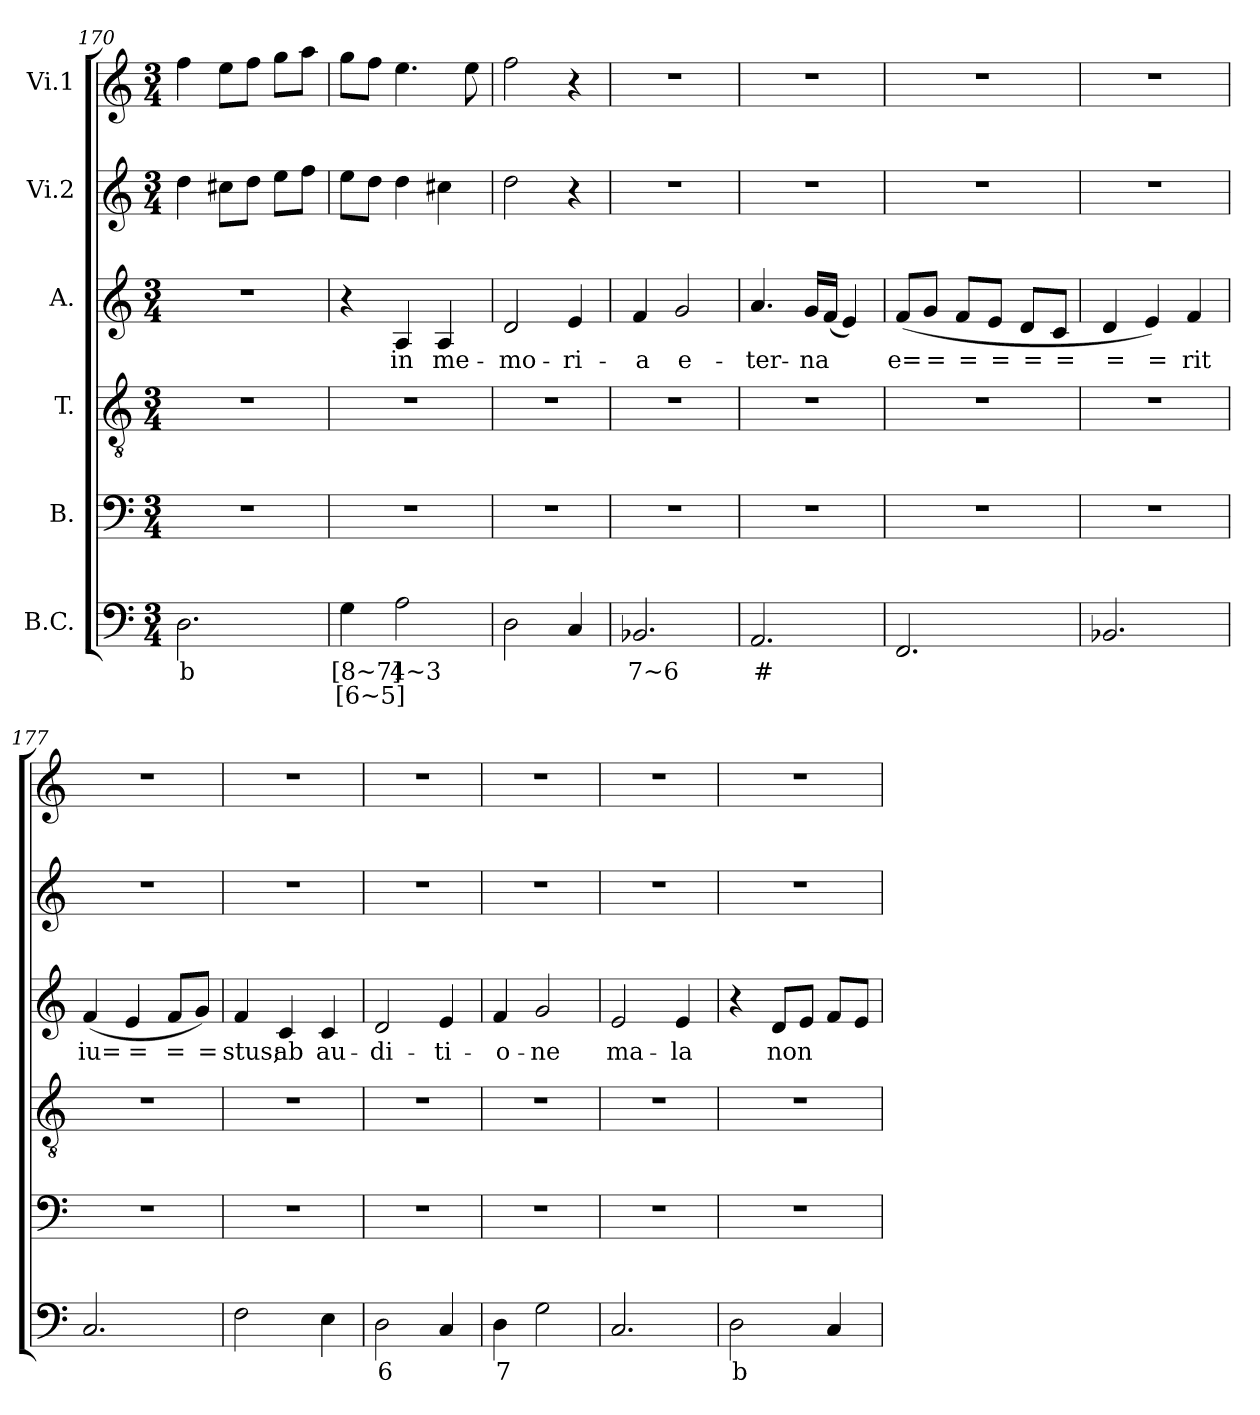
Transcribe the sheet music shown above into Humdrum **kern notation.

**kern	**text	**text	**kern	**kern	**kern	**text	**kern	**kern
*part6	*part6	*part6	*part5	*part4	*part3	*part3	*part2	*part1
*staff6	*staff6	*staff6	*staff5	*staff4	*staff3	*staff3	*staff2	*staff1
*I"B.C.	*	*	*I"B.	*I"T.	*I"A.	*	*I"Vi.2	*I"Vi.1
*clefF4	*	*	*clefF4	*clefGv2	*clefG2	*	*clefG2	*clefG2
*k[]	*	*	*k[]	*k[]	*k[]	*	*k[]	*k[]
*C:	*	*	*C:	*C:	*C:	*	*C:	*C:
*M3/4	*	*	*M3/4	*M3/4	*M3/4	*	*M3/4	*M3/4
=170	=170	=170	=170	=170	=170	=170	=170	=170
!	!LO:LY:b	!	!	!	!	!	!	!
2.D\	b	.	2.r	2.r	2.r	.	4dd\	4ff\
.	.	.	.	.	.	.	8cc#X\L	8ee\L
.	.	.	.	.	.	.	8dd\J	8ff\J
.	.	.	.	.	.	.	8ee\L	8gg\L
.	.	.	.	.	.	.	8ff\J	8aa\J
=171	=171	=171	=171	=171	=171	=171	=171	=171
!	!LO:LY:b	!LO:LY:b	!	!	!	!	!	!
4G\	[8~7]	[6~5]	2.r	2.r	4r	.	8ee\L	8gg\L
.	.	.	.	.	.	.	8dd\J	8ff\J
!	!LO:LY:b	!	!	!	!	!LO:LY:b	!	!
2A\	4~3	.	.	.	4A/	in	4dd\	4.ee\
!	!	!	!	!	!	!LO:LY:b	!	!
.	.	.	.	.	4A/	me-	4cc#X\	.
.	.	.	.	.	.	.	.	8ee\
=172	=172	=172	=172	=172	=172	=172	=172	=172
!	!	!	!	!	!	!LO:LY:b	!	!
2D\	.	.	2.r	2.r	2d/	-mo-	2dd\	2ff\
!	!	!	!	!	!	!LO:LY:b	!	!
4C/	.	.	.	.	4e/	-ri-	4r	4r
=173	=173	=173	=173	=173	=173	=173	=173	=173
!	!LO:LY:b	!	!	!	!	!LO:LY:b	!	!
2.BB-X/	7~6	.	2.r	2.r	4f/	-a	2.r	2.r
!	!	!	!	!	!	!LO:LY:b	!	!
.	.	.	.	.	2g/	e-	.	.
!!LO:LB:g=z
=174	=174	=174	=174	=174	=174	=174	=174	=174
!	!LO:LY:b	!	!	!	!	!LO:LY:b	!	!
2.AA/	#	.	2.r	2.r	4.a/	-ter-	2.r	2.r
!	!	!	!	!	!	!LO:LY:b	!	!
.	.	.	.	.	16g/LL	-na	.	.
.	.	.	.	.	(>16f/JJ	.	.	.
.	.	.	.	.	4e/)	.	.	.
=175	=175	=175	=175	=175	=175	=175	=175	=175
!	!	!	!	!	!	!LO:LY:b	!	!
2.FF/	.	.	2.r	2.r	(<8f/L	e=	2.r	2.r
!	!	!	!	!	!	!LO:LY:b	!	!
.	.	.	.	.	8g/J	=	.	.
!	!	!	!	!	!	!LO:LY:b	!	!
.	.	.	.	.	8f/L	=	.	.
!	!	!	!	!	!	!LO:LY:b	!	!
.	.	.	.	.	8e/J	=	.	.
!	!	!	!	!	!	!LO:LY:b	!	!
.	.	.	.	.	8d/L	=	.	.
!	!	!	!	!	!	!LO:LY:b	!	!
.	.	.	.	.	8c/J	=	.	.
=176	=176	=176	=176	=176	=176	=176	=176	=176
!	!	!	!	!	!	!LO:LY:b	!	!
2.BB-X/	.	.	2.r	2.r	4d/	=	2.r	2.r
!	!	!	!	!	!	!LO:LY:b	!	!
.	.	.	.	.	4e/)	=	.	.
!	!	!	!	!	!	!LO:LY:b	!	!
.	.	.	.	.	4f/	rit	.	.
=177	=177	=177	=177	=177	=177	=177	=177	=177
!	!	!	!	!	!	!LO:LY:b	!	!
2.C/	.	.	2.r	2.r	(<4f/	iu=	2.r	2.r
!	!	!	!	!	!	!LO:LY:b	!	!
.	.	.	.	.	4e/	=	.	.
!	!	!	!	!	!	!LO:LY:b	!	!
.	.	.	.	.	8f/L	=	.	.
!	!	!	!	!	!	!LO:LY:b	!	!
.	.	.	.	.	8g/J)	=	.	.
=178	=178	=178	=178	=178	=178	=178	=178	=178
!	!	!	!	!	!	!LO:LY:b	!	!
2F\	.	.	2.r	2.r	4f/	stus;	2.r	2.r
!	!	!	!	!	!	!LO:LY:b	!	!
.	.	.	.	.	4c/	ab	.	.
!	!	!	!	!	!	!LO:LY:b	!	!
4E\	.	.	.	.	4c/	au-	.	.
=179	=179	=179	=179	=179	=179	=179	=179	=179
!	!LO:LY:b	!	!	!	!	!LO:LY:b	!	!
2D\	6	.	2.r	2.r	2d/	-di-	2.r	2.r
!	!	!	!	!	!	!LO:LY:b	!	!
4C/	.	.	.	.	4e/	-ti-	.	.
=180	=180	=180	=180	=180	=180	=180	=180	=180
!	!LO:LY:b	!	!	!	!	!LO:LY:b	!	!
4D\	7	.	2.r	2.r	4f/	-o-	2.r	2.r
!	!	!	!	!	!	!LO:LY:b	!	!
2G\	.	.	.	.	2g/	-ne	.	.
=181	=181	=181	=181	=181	=181	=181	=181	=181
!	!	!	!	!	!	!LO:LY:b	!	!
2.C/	.	.	2.r	2.r	2e/	ma-	2.r	2.r
!	!	!	!	!	!	!LO:LY:b	!	!
.	.	.	.	.	4e/	-la	.	.
!!LO:PB:g=z
=182	=182	=182	=182	=182	=182	=182	=182	=182
!	!LO:LY:b	!	!	!	!	!	!	!
2D\	b	.	2.r	2.r	4r	.	2.r	2.r
!	!	!	!	!	!	!LO:LY:b	!	!
.	.	.	.	.	8d/L	non	.	.
.	.	.	.	.	8e/J	.	.	.
4C/	.	.	.	.	8f/L	.	.	.
.	.	.	.	.	8e/J	.	.	.
=	=	=	=	=	=	=	=	=
*-	*-	*-	*-	*-	*-	*-	*-	*-
